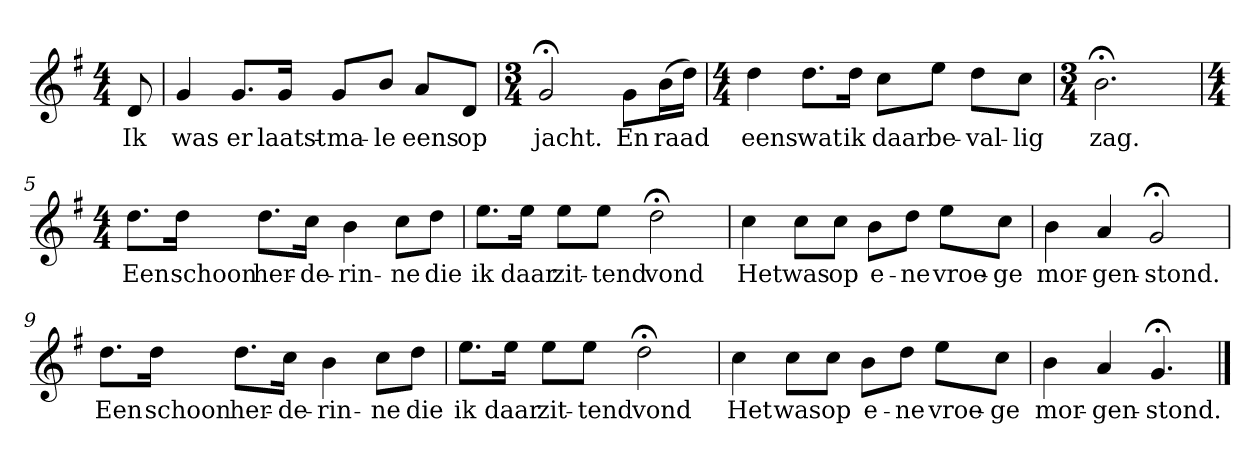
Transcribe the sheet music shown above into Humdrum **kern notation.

**kern	**text
*part1	*part1
*staff1	*staff1
*k[f#]	*
*G:	*
*M4/4	*
*MM120	*
=	=
8d	Ik
=1	=1
4g	was
8.gL	er
16gJk	laatst-
8gL	-ma-
8bJ	-le
8aL	eens
8dJ	op
=2	=2
*M3/4	*
2g;<	jacht.
8gL	En
(16bL	raad
16ddJJ)	.
=3	=3
*M4/4	*
4dd	eens
8.ddL	wat
16ddJk	ik
8ccL	daar
8eeJ	be-
8ddL	-val-
8ccJ	-lig
=4	=4
*M3/4	*
2.b;<	zag.
=5	=5
*M4/4	*
8.ddL	Een
16ddJk	schoon
8.ddL	her-
16ccJk	-de-
4b	-rin-
8ccL	-ne
8ddJ	die
=6	=6
8.eeL	ik
16eeJk	daar
8eeL	zit-
8eeJ	-tend
2dd;<	vond
=7	=7
4cc	Het
8ccL	was
8ccJ	op
8bL	e-
8ddJ	-ne
8eeL	vroe-
8ccJ	-ge
=8	=8
4b	mor-
4a	-gen-
2g;<	-stond.
=9	=9
8.ddL	Een
16ddJk	schoon
8.ddL	her-
16ccJk	-de-
4b	-rin-
8ccL	-ne
8ddJ	die
=10	=10
8.eeL	ik
16eeJk	daar
8eeL	zit-
8eeJ	-tend
2dd;<	vond
=11	=11
4cc	Het
8ccL	was
8ccJ	op
8bL	e-
8ddJ	-ne
8eeL	vroe-
8ccJ	-ge
=12	=12
4b	mor-
4a	-gen-
4.g;<	-stond.
==	==
*-	*-
